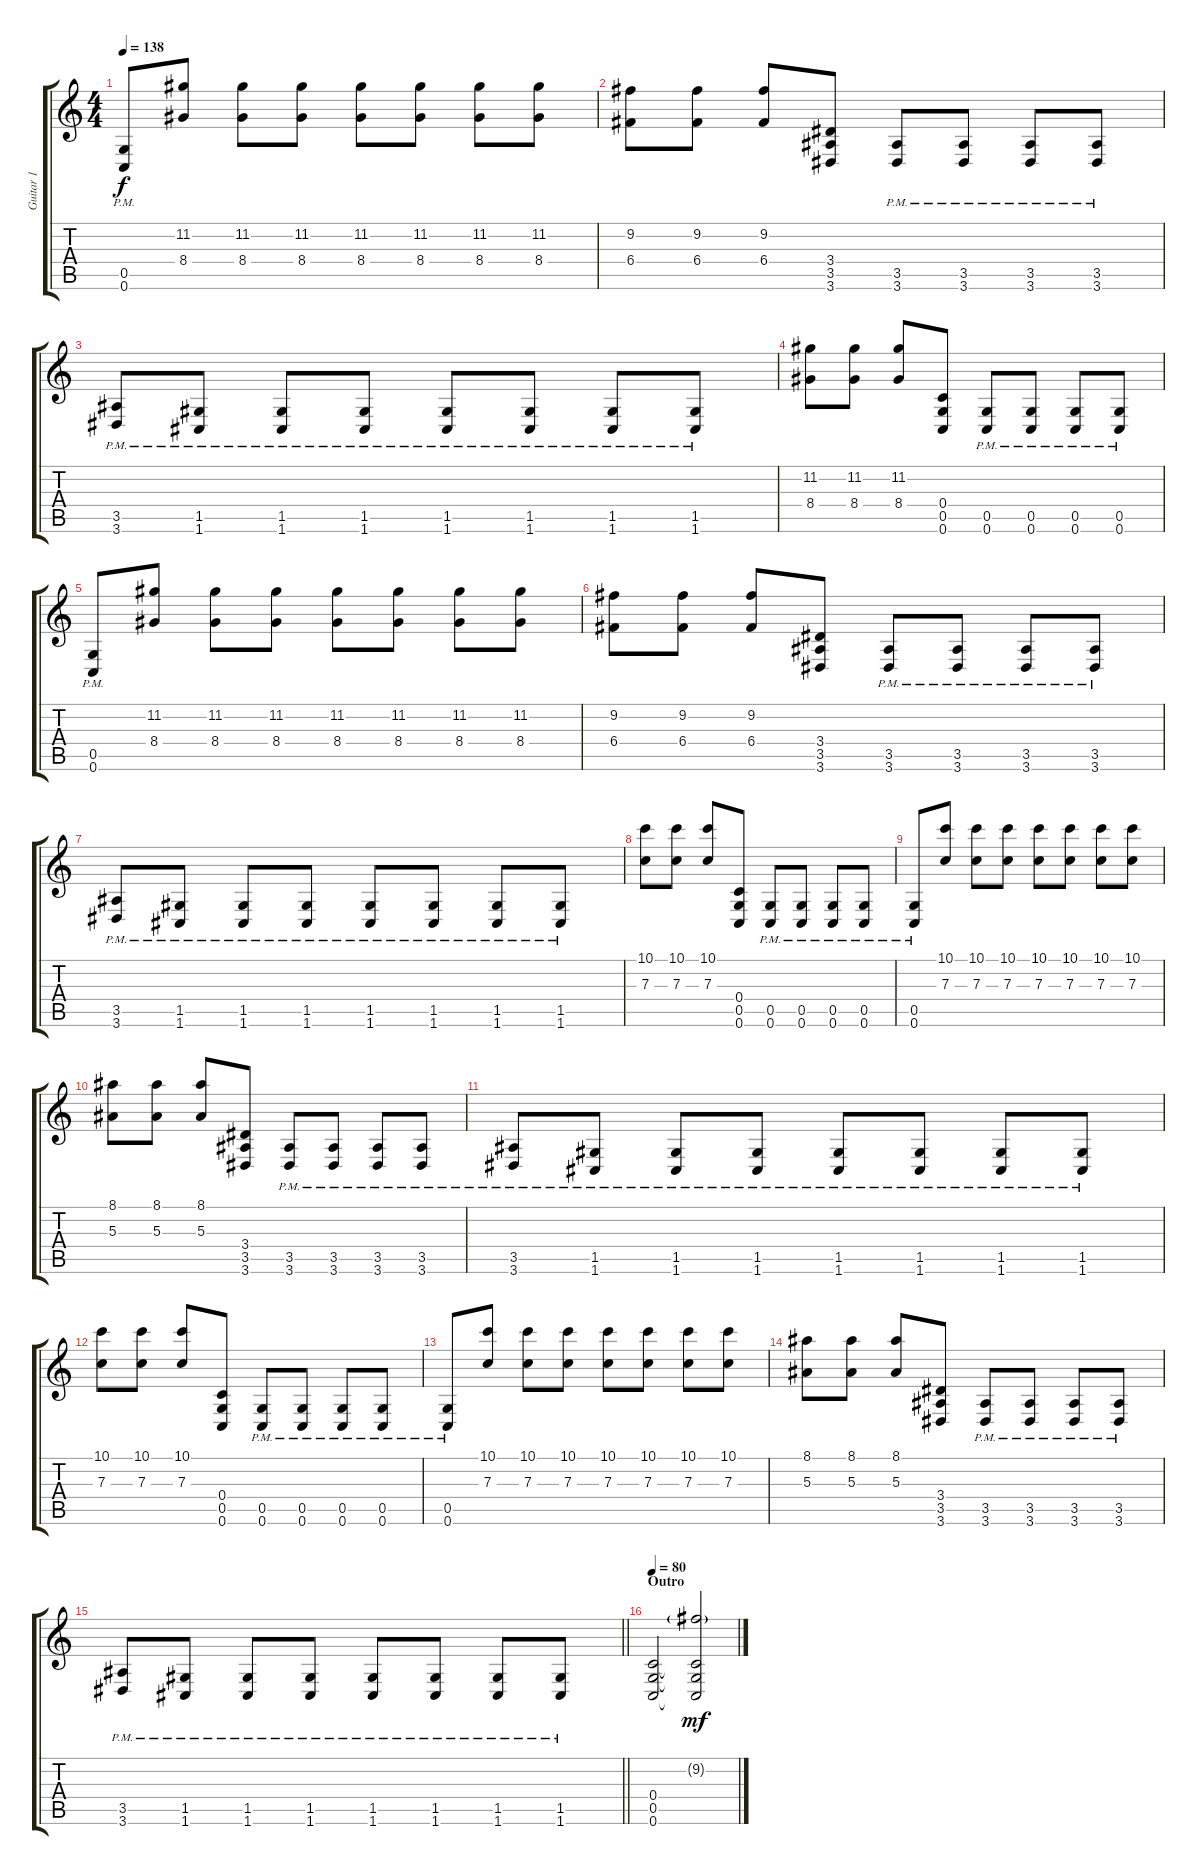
\track ("Guitar 1" "Guitar 1") {instrument distortionguitar}
\staff {score tabs}
\tuning (D4 A3 F3 C3 G2 C2) {hide}
\ts (4 4)
\tempo 138
\clef g2
\ks c
(0.5{pm} 0.6{pm}).8{dy f} (11.2 8.4).8 (11.2 8.4).8 (11.2 8.4).8 (11.2 8.4).8 (11.2 8.4).8 (11.2 8.4).8 (11.2 8.4).8 |
(9.2 6.4).8 (9.2 6.4).8 (9.2 6.4).8 (3.4 3.5 3.6).8 (3.5{pm} 3.6{pm}).8 (3.5{pm} 3.6{pm}).8 (3.5{pm} 3.6{pm}).8 (3.5{pm} 3.6{pm}).8 |
(3.5{pm} 3.6{pm}).8 (1.5{pm} 1.6{pm}).8 (1.5{pm} 1.6{pm}).8 (1.5{pm} 1.6{pm}).8 (1.5{pm} 1.6{pm}).8 (1.5{pm} 1.6{pm}).8 (1.5{pm} 1.6{pm}).8 (1.5{pm} 1.6{pm}).8 |
(11.2 8.4).8 (11.2 8.4).8 (11.2 8.4).8 (0.4 0.5 0.6).8 (0.5{pm} 0.6{pm}).8 (0.5{pm} 0.6{pm}).8 (0.5{pm} 0.6{pm}).8 (0.5{pm} 0.6{pm}).8 |
(0.5{pm} 0.6{pm}).8 (11.2 8.4).8 (11.2 8.4).8 (11.2 8.4).8 (11.2 8.4).8 (11.2 8.4).8 (11.2 8.4).8 (11.2 8.4).8 |
(9.2 6.4).8 (9.2 6.4).8 (9.2 6.4).8 (3.4 3.5 3.6).8 (3.5{pm} 3.6{pm}).8 (3.5{pm} 3.6{pm}).8 (3.5{pm} 3.6{pm}).8 (3.5{pm} 3.6{pm}).8 |
(3.5{pm} 3.6{pm}).8 (1.5{pm} 1.6{pm}).8 (1.5{pm} 1.6{pm}).8 (1.5{pm} 1.6{pm}).8 (1.5{pm} 1.6{pm}).8 (1.5{pm} 1.6{pm}).8 (1.5{pm} 1.6{pm}).8 (1.5{pm} 1.6{pm}).8 |
(10.1 7.3).8 (10.1 7.3).8 (10.1 7.3).8 (0.4 0.5 0.6).8 (0.5{pm} 0.6{pm}).8 (0.5{pm} 0.6{pm}).8 (0.5{pm} 0.6{pm}).8 (0.5{pm} 0.6{pm}).8 |
(0.5{pm} 0.6{pm}).8 (10.1 7.3).8 (10.1 7.3).8 (10.1 7.3).8 (10.1 7.3).8 (10.1 7.3).8 (10.1 7.3).8 (10.1 7.3).8 |
(8.1 5.3).8 (8.1 5.3).8 (8.1 5.3).8 (3.4 3.5 3.6).8 (3.5{pm} 3.6{pm}).8 (3.5{pm} 3.6{pm}).8 (3.5{pm} 3.6{pm}).8 (3.5{pm} 3.6{pm}).8 |
(3.5{pm} 3.6{pm}).8 (1.5{pm} 1.6{pm}).8 (1.5{pm} 1.6{pm}).8 (1.5{pm} 1.6{pm}).8 (1.5{pm} 1.6{pm}).8 (1.5{pm} 1.6{pm}).8 (1.5{pm} 1.6{pm}).8 (1.5{pm} 1.6{pm}).8 |
(10.1 7.3).8 (10.1 7.3).8 (10.1 7.3).8 (0.4 0.5 0.6).8 (0.5{pm} 0.6{pm}).8 (0.5{pm} 0.6{pm}).8 (0.5{pm} 0.6{pm}).8 (0.5{pm} 0.6{pm}).8 |
(0.5{pm} 0.6{pm}).8 (10.1 7.3).8 (10.1 7.3).8 (10.1 7.3).8 (10.1 7.3).8 (10.1 7.3).8 (10.1 7.3).8 (10.1 7.3).8 |
(8.1 5.3).8 (8.1 5.3).8 (8.1 5.3).8 (3.4 3.5 3.6).8 (3.5{pm} 3.6{pm}).8 (3.5{pm} 3.6{pm}).8 (3.5{pm} 3.6{pm}).8 (3.5{pm} 3.6{pm}).8 |
\barLineRight lightlight
(3.5{pm} 3.6{pm}).8 (1.5{pm} 1.6{pm}).8 (1.5{pm} 1.6{pm}).8 (1.5{pm} 1.6{pm}).8 (1.5{pm} 1.6{pm}).8 (1.5{pm} 1.6{pm}).8 (1.5{pm} 1.6{pm}).8 (1.5{pm} 1.6{pm}).8 |
\section ("" "Outro")
\tempo 80
(0.4 0.5 0.6).2 (9.2{g} 0.4{t} 0.5{t} 0.6{t}).2{dy mf}
